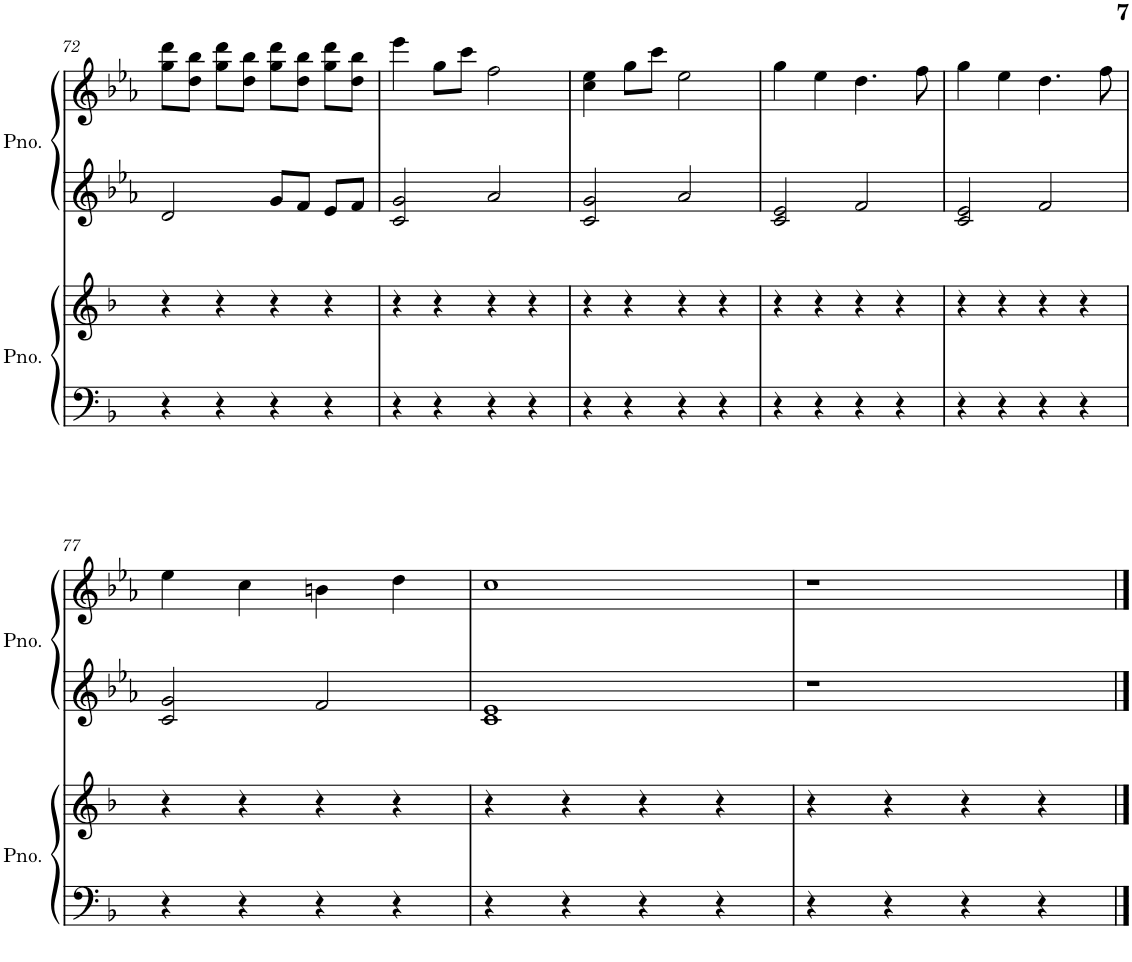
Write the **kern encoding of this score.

**kern	**kern	**kern	**kern
*part2	*part2	*part1	*part1
*staff4	*staff3	*staff2	*staff1
*I"Piano	*	*I"Grand Piano	*
*I'Pno.	*	*I'Pno.	*
!!LO:PB:g=z
*clefF4	*clefG2	*clefG2	*clefG2
*k[b-]	*k[b-]	*k[b-e-a-]	*k[b-e-a-]
*M4/4	*M4/4	*M4/4	*M4/4
=72	=72	=72	=72
4r	4r	2d/	8gg\ 8ddd\L
.	.	.	8dd\ 8bb-\J
4r	4r	.	8gg\ 8ddd\L
.	.	.	8dd\ 8bb-\J
4r	4r	8g/L	8gg\ 8ddd\L
.	.	8f/J	8dd\ 8bb-\J
4r	4r	8e-/L	8gg\ 8ddd\L
.	.	8f/J	8dd\ 8bb-\J
=73	=73	=73	=73
4r	4r	2c/ 2g/	4eee-\
4r	4r	.	8gg\L
.	.	.	8ccc\J
4r	4r	2a-/	2ff\
4r	4r	.	.
=74	=74	=74	=74
4r	4r	2c/ 2g/	4cc\ 4ee-\
4r	4r	.	8gg\L
.	.	.	8ccc\J
4r	4r	2a-/	2ee-\
4r	4r	.	.
=75	=75	=75	=75
4r	4r	2c/ 2e-/	4gg\
4r	4r	.	4ee-\
4r	4r	2f/	4.dd\
4r	4r	.	.
.	.	.	8ff\
=76	=76	=76	=76
4r	4r	2c/ 2e-/	4gg\
4r	4r	.	4ee-\
4r	4r	2f/	4.dd\
4r	4r	.	.
.	.	.	8ff\
!!LO:LB:g=z
=77	=77	=77	=77
4r	4r	2c/ 2g/	4ee-\
4r	4r	.	4cc\
4r	4r	2f/	4bn\
4r	4r	.	4dd\
=78	=78	=78	=78
4r	4r	1c 1e-	1cc
4r	4r	.	.
4r	4r	.	.
4r	4r	.	.
=79	=79	=79	=79
4r	4r	1r	1r
4r	4r	.	.
4r	4r	.	.
4r	4r	.	.
==	==	==	==
*-	*-	*-	*-
